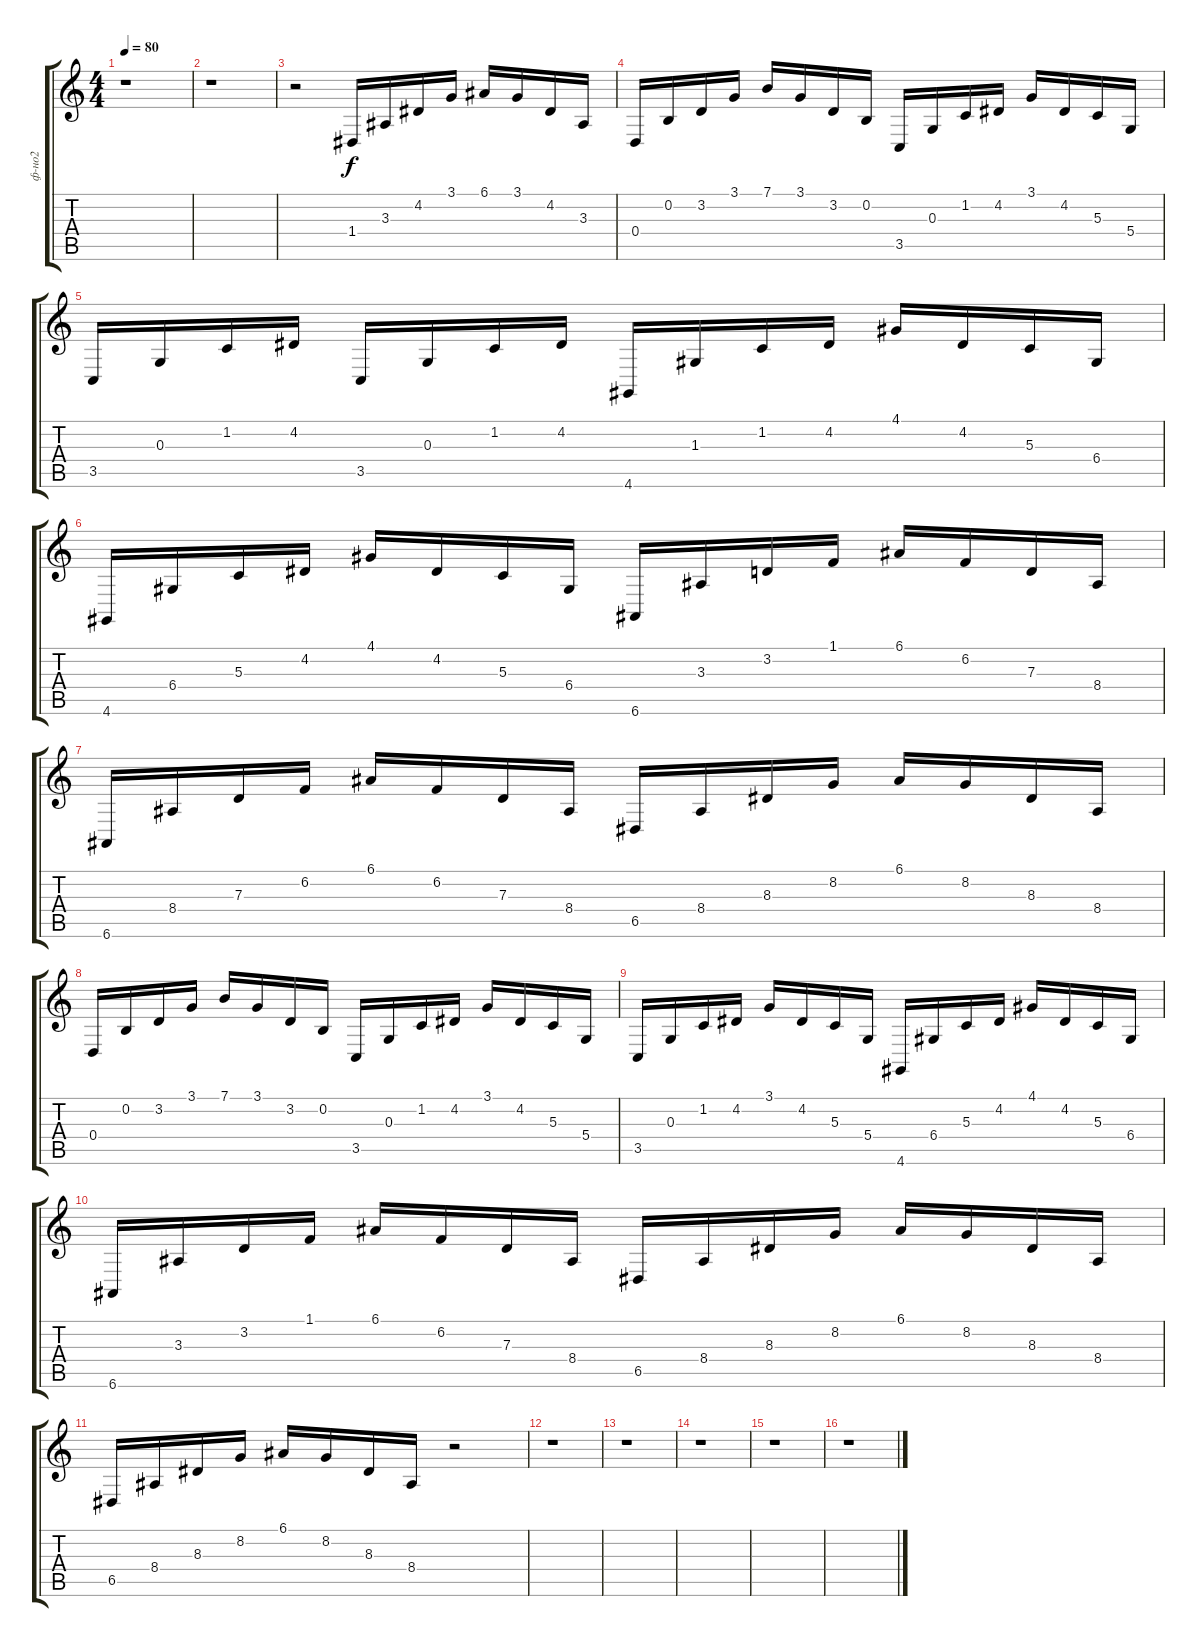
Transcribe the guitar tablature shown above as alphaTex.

\track ("ф-но2" "ф-но2") {instrument brightacousticpiano}
\staff {score tabs}
\tuning (E4 B3 G3 D3 A2 E2) {hide}
\ts (4 4)
\tempo 80
\clef g2
\ks c
r.1{dy f} |
r.1 |
r.2 1.4.16 3.3.16 4.2.16 3.1.16 6.1.16 3.1.16 4.2.16 3.3.16 |
0.4.16 0.2.16 3.2.16 3.1.16 7.1.16 3.1.16 3.2.16 0.2.16 3.5.16 0.3.16 1.2.16 4.2.16 3.1.16 4.2.16 5.3.16 5.4.16 |
3.5.16 0.3.16 1.2.16 4.2.16 3.5.16 0.3.16 1.2.16 4.2.16 4.6.16 1.3.16 1.2.16 4.2.16 4.1.16 4.2.16 5.3.16 6.4.16 |
4.6.16 6.4.16 5.3.16 4.2.16 4.1.16 4.2.16 5.3.16 6.4.16 6.6.16 3.3.16 3.2.16 1.1.16 6.1.16 6.2.16 7.3.16 8.4.16 |
6.6.16 8.4.16 7.3.16 6.2.16 6.1.16 6.2.16 7.3.16 8.4.16 6.5.16 8.4.16 8.3.16 8.2.16 6.1.16 8.2.16 8.3.16 8.4.16 |
0.4.16 0.2.16 3.2.16 3.1.16 7.1.16 3.1.16 3.2.16 0.2.16 3.5.16 0.3.16 1.2.16 4.2.16 3.1.16 4.2.16 5.3.16 5.4.16 |
3.5.16 0.3.16 1.2.16 4.2.16 3.1.16 4.2.16 5.3.16 5.4.16 4.6.16 6.4.16 5.3.16 4.2.16 4.1.16 4.2.16 5.3.16 6.4.16 |
6.6.16 3.3.16 3.2.16 1.1.16 6.1.16 6.2.16 7.3.16 8.4.16 6.5.16 8.4.16 8.3.16 8.2.16 6.1.16 8.2.16 8.3.16 8.4.16 |
6.5.16 8.4.16 8.3.16 8.2.16 6.1.16 8.2.16 8.3.16 8.4.16 r.2 |
r.1 |
r.1 |
r.1 |
r.1 |
r.1
